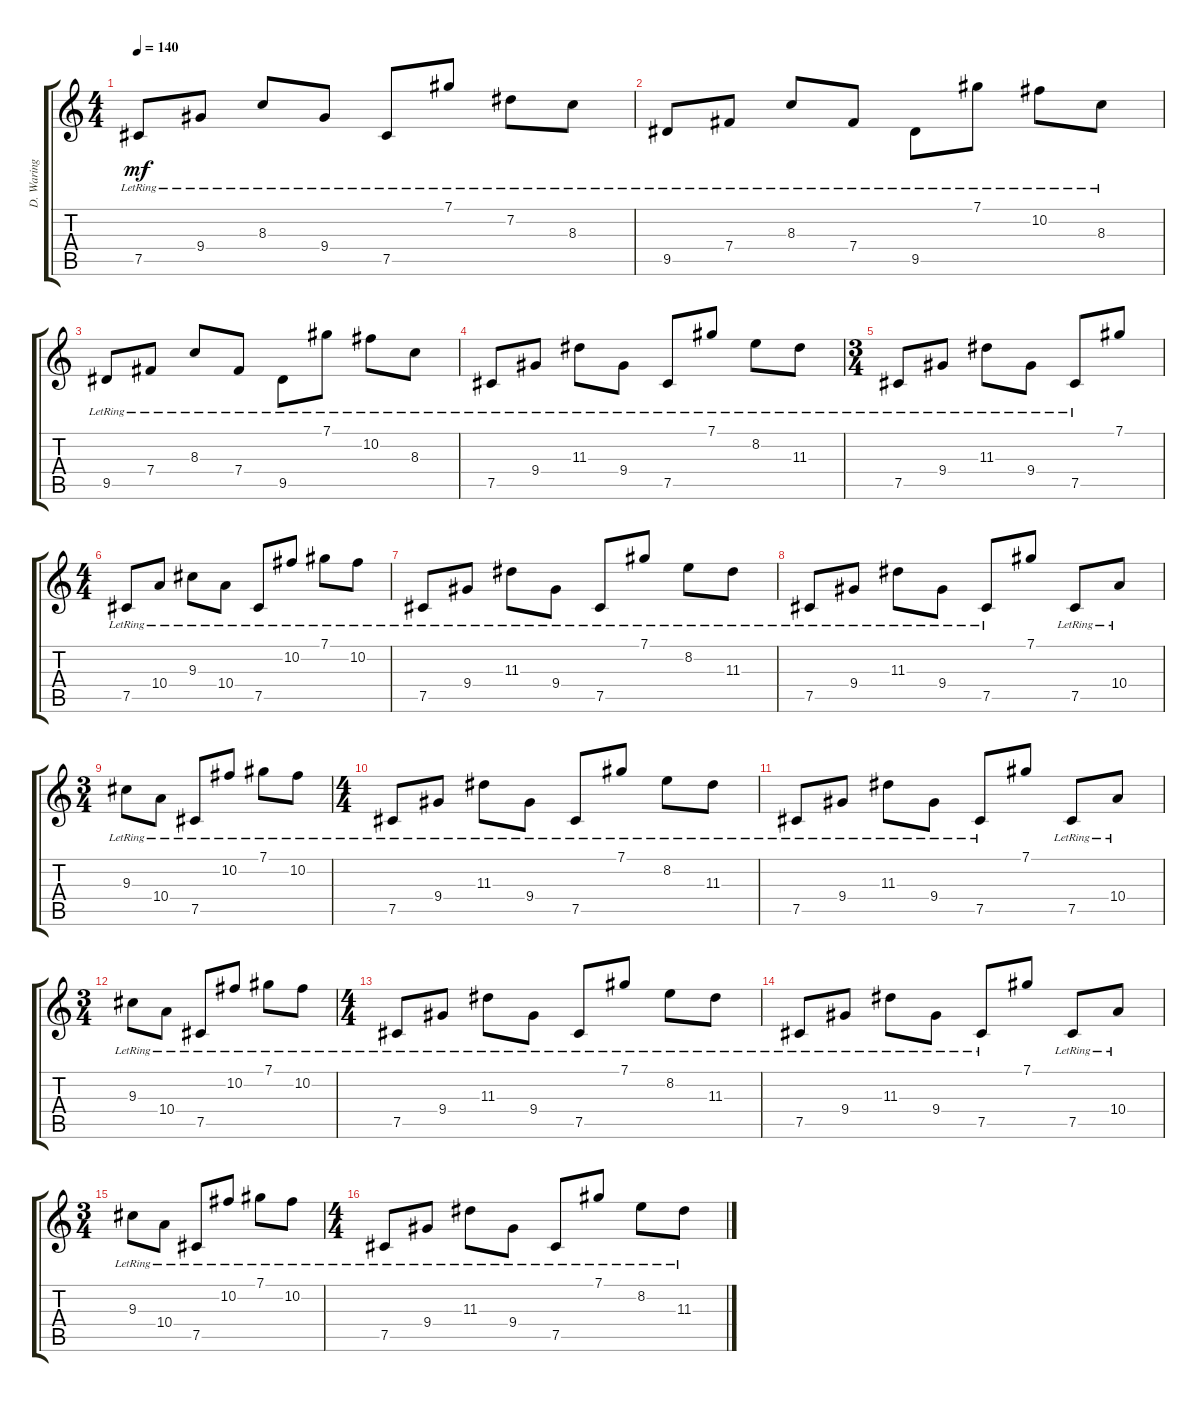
\track ("D. Waring Gtr." "D. Waring ") {instrument distortionguitar}
\staff {score tabs}
\tuning (Db4 Ab3 E3 B2 Gb2 Db2) {hide}
\ts (4 4)
\tempo 140
\clef g2
\ks c
7.5{lr}.8{dy mf} 9.4{lr}.8 8.3{lr}.8 9.4{lr}.8 7.5{lr}.8 7.1{lr}.8 7.2{lr}.8 8.3{lr}.8 |
9.5{lr}.8 7.4{lr}.8 8.3{lr}.8 7.4{lr}.8 9.5{lr}.8 7.1{lr}.8 10.2{lr}.8 8.3{lr}.8 |
9.5{lr}.8 7.4{lr}.8 8.3{lr}.8 7.4{lr}.8 9.5{lr}.8 7.1{lr}.8 10.2{lr}.8 8.3{lr}.8 |
7.5{lr}.8 9.4{lr}.8 11.3{lr}.8 9.4{lr}.8 7.5{lr}.8 7.1{lr}.8 8.2{lr}.8 11.3{lr}.8 |
\ts (3 4)
7.5{lr}.8 9.4{lr}.8 11.3{lr}.8 9.4{lr}.8 7.5{lr}.8 7.1.8 |
\ts (4 4)
7.5{lr}.8 10.4{lr}.8 9.3{lr}.8 10.4{lr}.8 7.5{lr}.8 10.2{lr}.8 7.1{lr}.8 10.2{lr}.8 |
7.5{lr}.8 9.4{lr}.8 11.3{lr}.8 9.4{lr}.8 7.5{lr}.8 7.1{lr}.8 8.2{lr}.8 11.3{lr}.8 |
7.5{lr}.8 9.4{lr}.8 11.3{lr}.8 9.4{lr}.8 7.5{lr}.8 7.1.8 7.5{lr}.8 10.4{lr}.8 |
\ts (3 4)
9.3{lr}.8 10.4{lr}.8 7.5{lr}.8 10.2{lr}.8 7.1{lr}.8 10.2{lr}.8 |
\ts (4 4)
7.5{lr}.8 9.4{lr}.8 11.3{lr}.8 9.4{lr}.8 7.5{lr}.8 7.1{lr}.8 8.2{lr}.8 11.3{lr}.8 |
7.5{lr}.8 9.4{lr}.8 11.3{lr}.8 9.4{lr}.8 7.5{lr}.8 7.1.8 7.5{lr}.8 10.4{lr}.8 |
\ts (3 4)
9.3{lr}.8 10.4{lr}.8 7.5{lr}.8 10.2{lr}.8 7.1{lr}.8 10.2{lr}.8 |
\ts (4 4)
7.5{lr}.8 9.4{lr}.8 11.3{lr}.8 9.4{lr}.8 7.5{lr}.8 7.1{lr}.8 8.2{lr}.8 11.3{lr}.8 |
7.5{lr}.8 9.4{lr}.8 11.3{lr}.8 9.4{lr}.8 7.5{lr}.8 7.1.8 7.5{lr}.8 10.4{lr}.8 |
\ts (3 4)
9.3{lr}.8 10.4{lr}.8 7.5{lr}.8 10.2{lr}.8 7.1{lr}.8 10.2{lr}.8 |
\ts (4 4)
7.5{lr}.8 9.4{lr}.8 11.3{lr}.8 9.4{lr}.8 7.5{lr}.8 7.1{lr}.8 8.2{lr}.8 11.3{lr}.8
